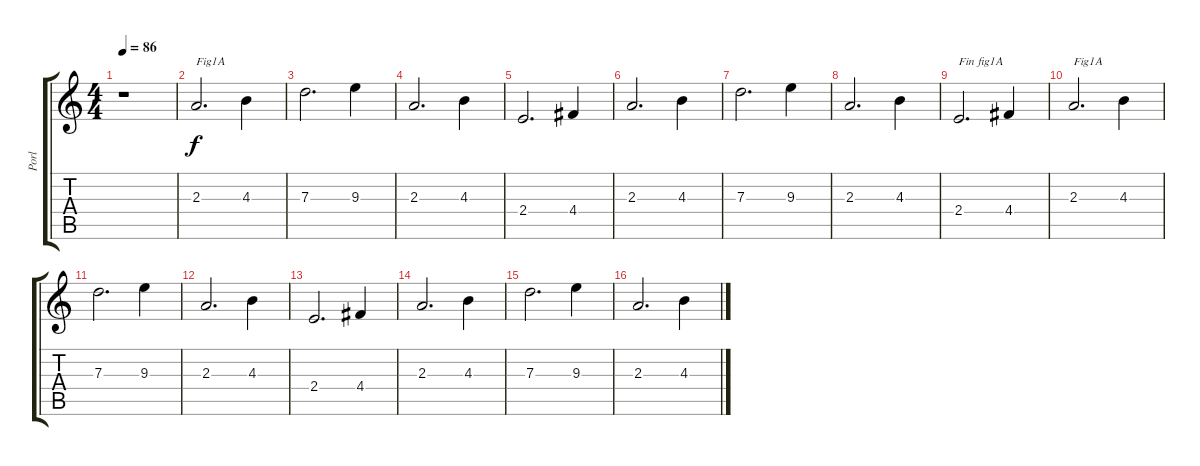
\track ("Porl" "Porl") {instrument electricguitarclean}
\staff {score tabs}
\tuning (E4 B3 G3 D3 A2 E2) {hide}
\ts (4 4)
\tempo 86
\clef g2
\ks c
r.1{dy f} |
2.3.2{d txt "Fig1A"} 4.3.4 |
7.3.2{d} 9.3.4 |
2.3.2{d} 4.3.4 |
2.4.2{d} 4.4.4 |
2.3.2{d} 4.3.4 |
7.3.2{d} 9.3.4 |
2.3.2{d} 4.3.4 |
2.4.2{d txt "Fin fig1A"} 4.4.4 |
2.3.2{d txt "Fig1A"} 4.3.4 |
7.3.2{d} 9.3.4 |
2.3.2{d} 4.3.4 |
2.4.2{d} 4.4.4 |
2.3.2{d} 4.3.4 |
7.3.2{d} 9.3.4 |
2.3.2{d} 4.3.4
